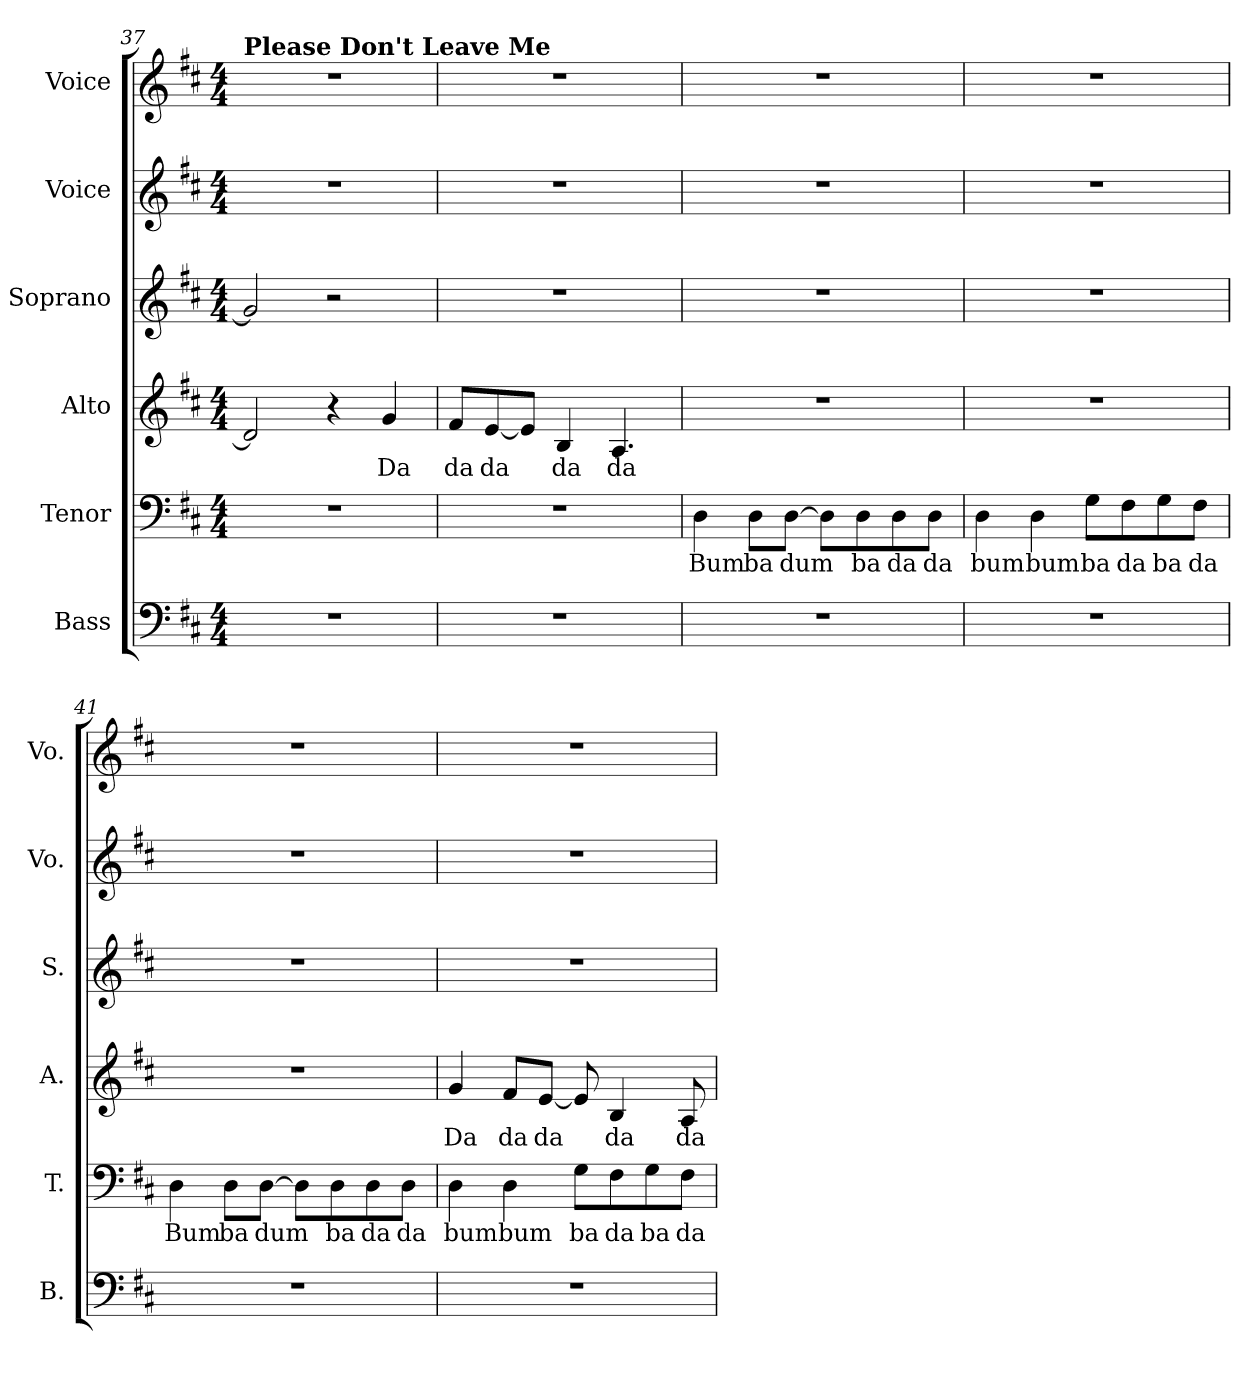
**kern	**kern	**text	**kern	**text	**kern	**kern	**kern
*part6	*part5	*part5	*part4	*part4	*part3	*part2	*part1
*staff6	*staff5	*staff5	*staff4	*staff4	*staff3	*staff2	*staff1
*I"Bass	*I"Tenor	*	*I"Alto	*	*I"Soprano	*I"Voice	*I"Voice
*I'B.	*I'T.	*	*I'A.	*	*I'S.	*I'Vo.	*I'Vo.
*clefF4	*clefF4	*	*clefG2	*	*clefG2	*clefG2	*clefG2
*k[f#c#]	*k[f#c#]	*	*k[f#c#]	*	*k[f#c#]	*k[f#c#]	*k[f#c#]
*M4/4	*M4/4	*	*M4/4	*	*M4/4	*M4/4	*M4/4
*MM132	*MM132	*	*MM132	*	*MM132	*MM132	*MM132
=37	=37	=37	=37	=37	=37	=37	=37
!	!	!	!	!	!	!	!LO:TX:a:B:t=Please Don't Leave Me
1r	1r	.	2d/]	.	2g/]	1r	1r
.	.	.	4r	.	2r	.	.
.	.	.	4g/	Da	.	.	.
=38	=38	=38	=38	=38	=38	=38	=38
1r	1r	.	8f#/L	da	1r	1r	1r
.	.	.	[8e/	da	.	.	.
.	.	.	8e/J]	.	.	.	.
.	.	.	4B/	da	.	.	.
.	.	.	4.A/	da	.	.	.
=39	=39	=39	=39	=39	=39	=39	=39
1r	4D\	Bum	1r	.	1r	1r	1r
.	8D\L	ba	.	.	.	.	.
.	[8D\J	dum	.	.	.	.	.
.	8D\L]	.	.	.	.	.	.
.	8D\	ba	.	.	.	.	.
.	8D\	da	.	.	.	.	.
.	8D\J	da	.	.	.	.	.
!!LO:LB:g=z
=40	=40	=40	=40	=40	=40	=40	=40
1r	4D\	bum	1r	.	1r	1r	1r
.	4D\	bum	.	.	.	.	.
.	8G\L	ba	.	.	.	.	.
.	8F#\	da	.	.	.	.	.
.	8G\	ba	.	.	.	.	.
.	8F#\J	da	.	.	.	.	.
=41	=41	=41	=41	=41	=41	=41	=41
1r	4D\	Bum	1r	.	1r	1r	1r
.	8D\L	ba	.	.	.	.	.
.	[8D\J	dum	.	.	.	.	.
.	8D\L]	.	.	.	.	.	.
.	8D\	ba	.	.	.	.	.
.	8D\	da	.	.	.	.	.
.	8D\J	da	.	.	.	.	.
=42	=42	=42	=42	=42	=42	=42	=42
1r	4D\	bum	4g/	Da	1r	1r	1r
.	4D\	bum	8f#/L	da	.	.	.
.	.	.	[8e/J	da	.	.	.
.	8G\L	ba	8e/]	.	.	.	.
.	8F#\	da	4B/	da	.	.	.
.	8G\	ba	.	.	.	.	.
.	8F#\J	da	8A/	da	.	.	.
=	=	=	=	=	=	=	=
*-	*-	*-	*-	*-	*-	*-	*-
